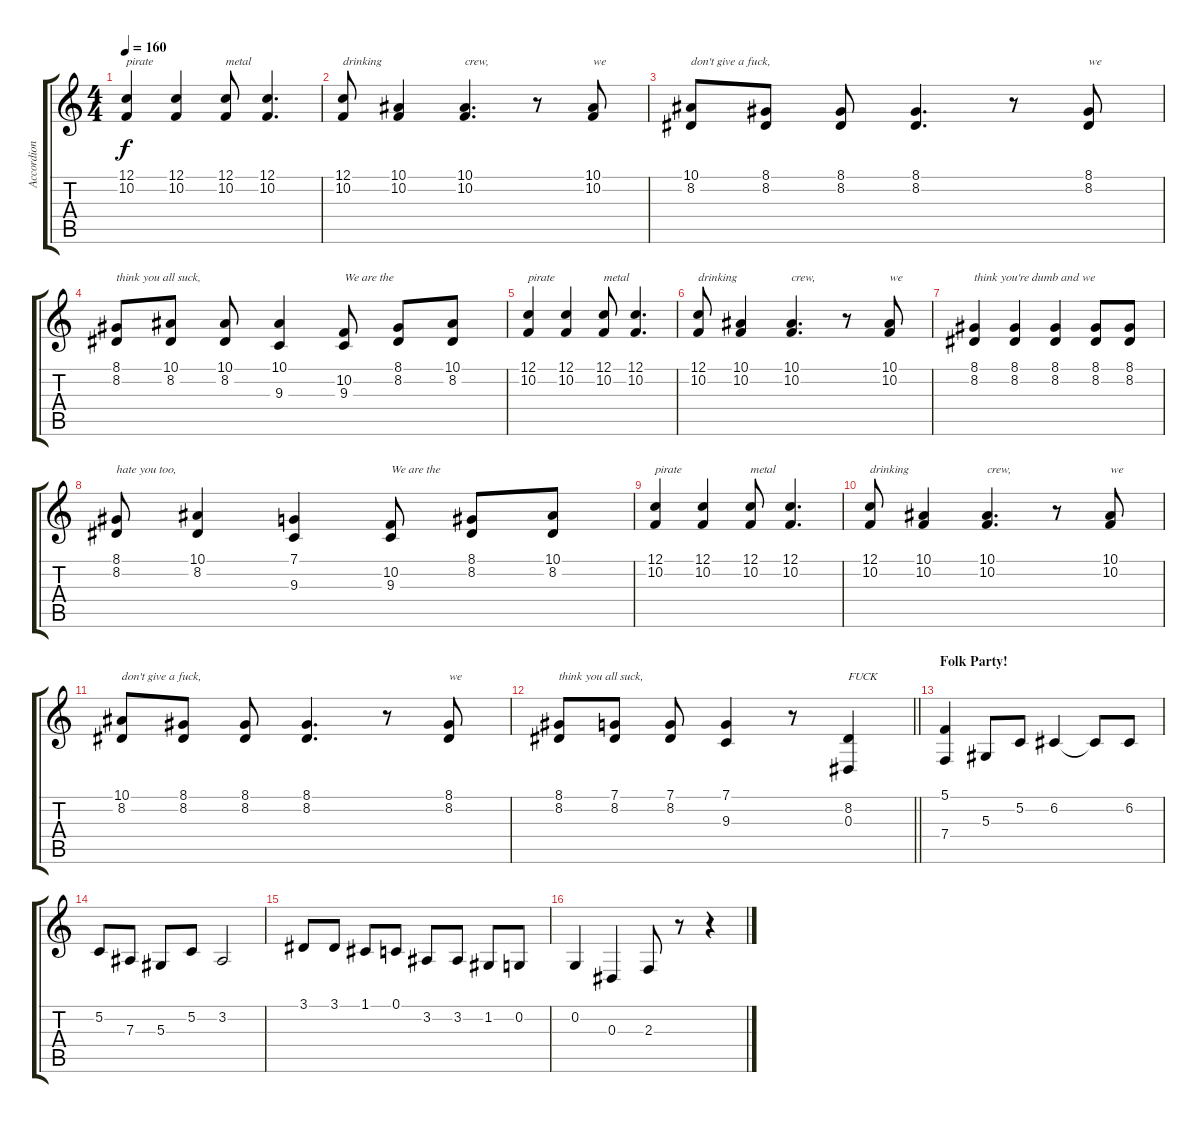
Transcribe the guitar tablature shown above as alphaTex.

\track ("Accordion" "Accordion") {instrument accordion}
\staff {score tabs}
\tuning (C4 G3 Eb3 Bb2 F2 C2) {hide}
\ts (4 4)
\tempo 160
\clef g2
\ks c
(12.1 10.2).4{txt "pirate" dy f} (12.1 10.2).4 (12.1 10.2).8{txt "metal"} (12.1 10.2).4{d} |
(12.1 10.2).8{txt "drinking"} (10.1 10.2).4 (10.1 10.2).4{d txt "crew,"} r.8 (10.1 10.2).8{txt "we"} |
(10.1 8.2).8{txt "don't give a fuck,"} (8.1 8.2).8 (8.1 8.2).8 (8.1 8.2).4{d} r.8 (8.1 8.2).8{txt "we"} |
(8.1 8.2).8{txt "think you all suck,"} (10.1 8.2).8 (10.1 8.2).8 (10.1 9.3).4 (10.2 9.3).8{txt "We are the"} (8.1 8.2).8 (10.1 8.2).8 |
(12.1 10.2).4{txt "pirate"} (12.1 10.2).4 (12.1 10.2).8{txt "metal"} (12.1 10.2).4{d} |
(12.1 10.2).8{txt "drinking"} (10.1 10.2).4 (10.1 10.2).4{d txt "crew,"} r.8 (10.1 10.2).8{txt "we"} |
(8.1 8.2).4{txt "think you're dumb and we"} (8.1 8.2).4 (8.1 8.2).4 (8.1 8.2).8 (8.1 8.2).8 |
(8.1 8.2).8{txt "hate you too,"} (10.1 8.2).4 (7.1 9.3).4 (10.2 9.3).8{txt "We are the"} (8.1 8.2).8 (10.1 8.2).8 |
(12.1 10.2).4{txt "pirate"} (12.1 10.2).4 (12.1 10.2).8{txt "metal"} (12.1 10.2).4{d} |
(12.1 10.2).8{txt "drinking"} (10.1 10.2).4 (10.1 10.2).4{d txt "crew,"} r.8 (10.1 10.2).8{txt "we"} |
(10.1 8.2).8{txt "don't give a fuck,"} (8.1 8.2).8 (8.1 8.2).8 (8.1 8.2).4{d} r.8 (8.1 8.2).8{txt "we"} |
\barLineRight lightlight
(8.1 8.2).8{txt "think you all suck,"} (7.1 8.2).8 (7.1 8.2).8 (7.1 9.3).4 r.8 (8.2 0.3).4{txt "FUCK"} |
\section ("" "Folk Party!")
(5.1 7.4).4 5.3.8 5.2.8 6.2.4 6.2{t}.8 6.2.8 |
5.2.8 7.3.8 5.3.8 5.2.8 3.2.2 |
3.1.8 3.1.8 1.1.8 0.1.8 3.2.8 3.2.8 1.2.8 0.2.8 |
0.2.4 0.3.4 2.3.8 r.8 r.4
